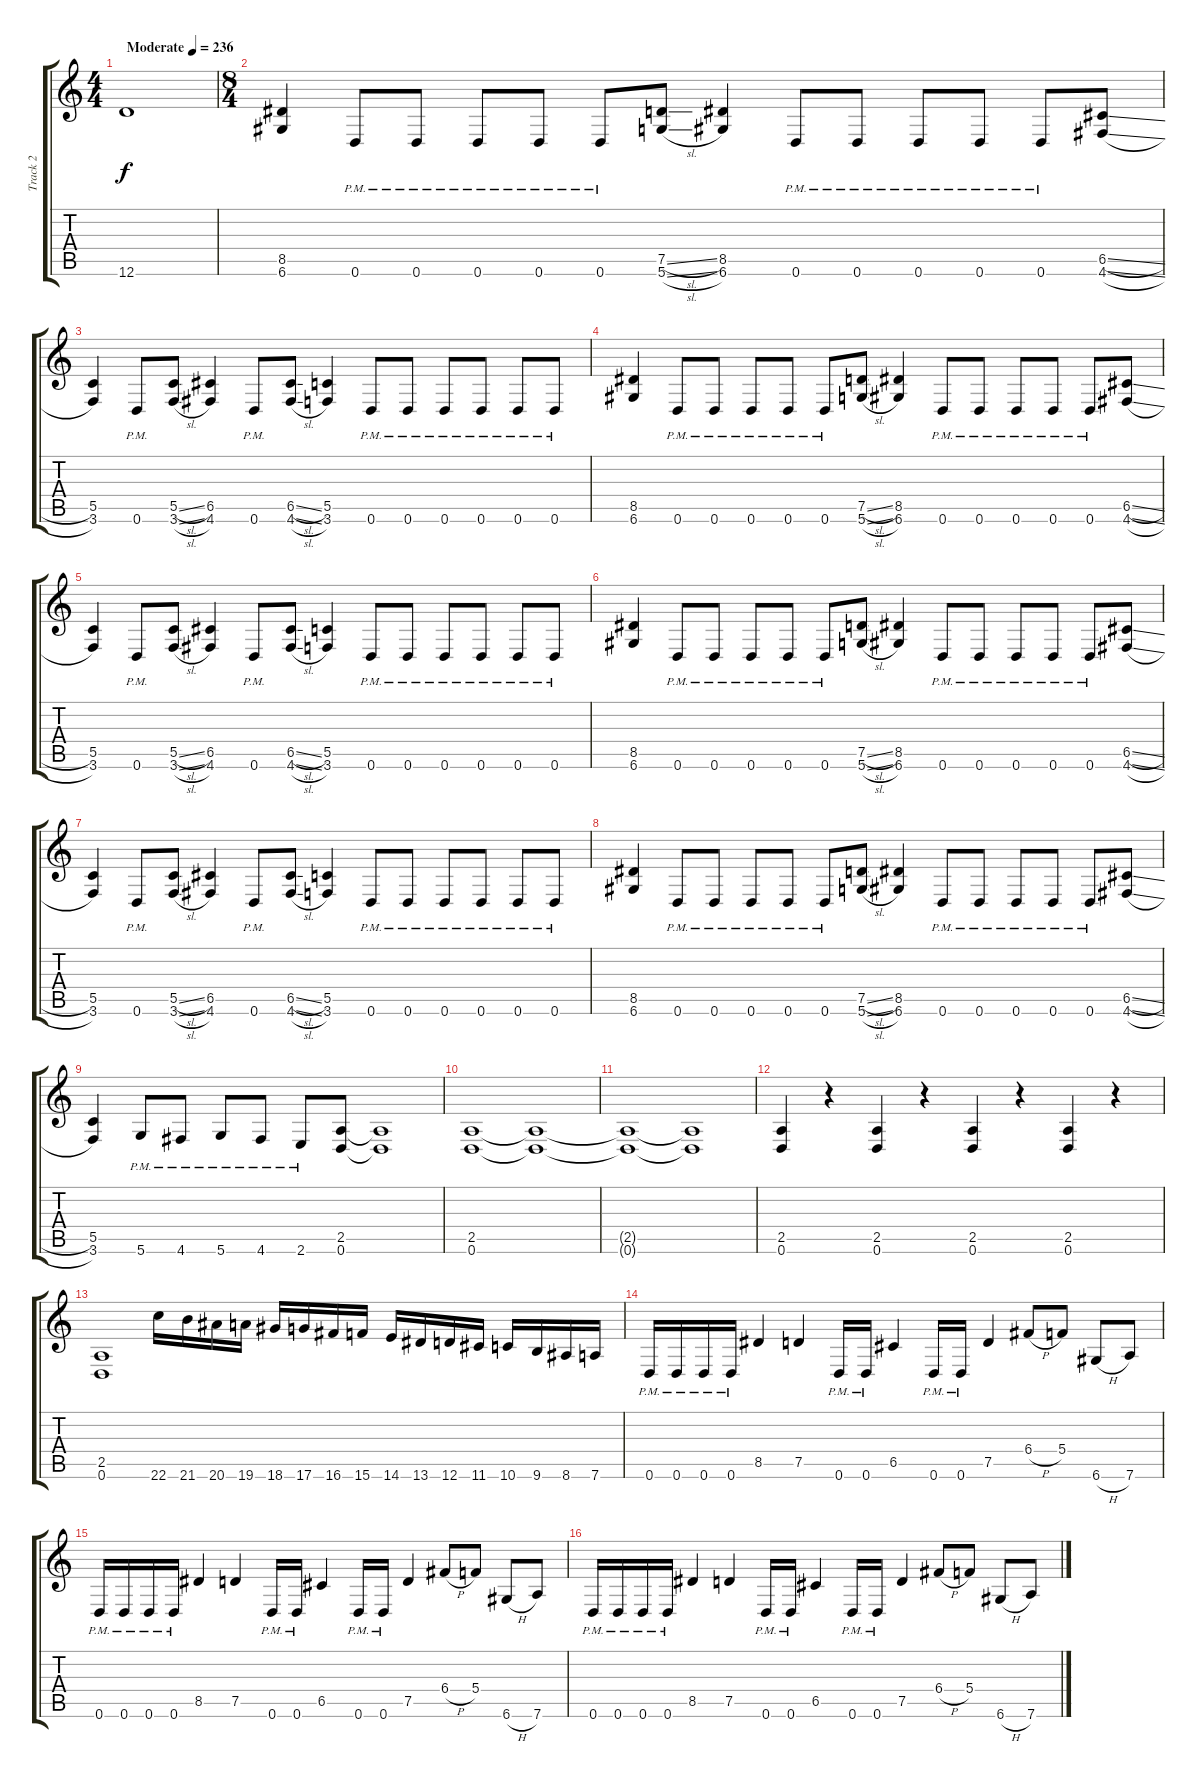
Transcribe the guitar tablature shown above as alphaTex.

\track ("Track 2" "Track 2") {instrument distortionguitar}
\staff {score tabs}
\tuning (D4 A3 F3 C3 G2 D2) {hide}
\ts (4 4)
\tempo (236 "Moderate")
\clef g2
\ks c
12.6.1{dy f instrument gunshot} |
\ts (8 4)
(8.5 6.6).4{instrument distortionguitar} 0.6{pm}.8 0.6{pm}.8 0.6{pm}.8 0.6{pm}.8 0.6{pm}.8 (7.5{sl} 5.6{sl}).8 (8.5 6.6).4 0.6{pm}.8 0.6{pm}.8 0.6{pm}.8 0.6{pm}.8 0.6{pm}.8 (6.5{sl} 4.6{sl}).8 |
(5.5 3.6).4 0.6{pm}.8 (5.5{sl} 3.6{sl}).8 (6.5 4.6).4 0.6{pm}.8 (6.5{sl} 4.6{sl}).8 (5.5 3.6).4 0.6{pm}.8 0.6{pm}.8 0.6{pm}.8 0.6{pm}.8 0.6{pm}.8 0.6{pm}.8 |
(8.5 6.6).4 0.6{pm}.8 0.6{pm}.8 0.6{pm}.8 0.6{pm}.8 0.6{pm}.8 (7.5{sl} 5.6{sl}).8 (8.5 6.6).4 0.6{pm}.8 0.6{pm}.8 0.6{pm}.8 0.6{pm}.8 0.6{pm}.8 (6.5{sl} 4.6{sl}).8 |
(5.5 3.6).4 0.6{pm}.8 (5.5{sl} 3.6{sl}).8 (6.5 4.6).4 0.6{pm}.8 (6.5{sl} 4.6{sl}).8 (5.5 3.6).4 0.6{pm}.8 0.6{pm}.8 0.6{pm}.8 0.6{pm}.8 0.6{pm}.8 0.6{pm}.8 |
(8.5 6.6).4 0.6{pm}.8 0.6{pm}.8 0.6{pm}.8 0.6{pm}.8 0.6{pm}.8 (7.5{sl} 5.6{sl}).8 (8.5 6.6).4 0.6{pm}.8 0.6{pm}.8 0.6{pm}.8 0.6{pm}.8 0.6{pm}.8 (6.5{sl} 4.6{sl}).8 |
(5.5 3.6).4 0.6{pm}.8 (5.5{sl} 3.6{sl}).8 (6.5 4.6).4 0.6{pm}.8 (6.5{sl} 4.6{sl}).8 (5.5 3.6).4 0.6{pm}.8 0.6{pm}.8 0.6{pm}.8 0.6{pm}.8 0.6{pm}.8 0.6{pm}.8 |
(8.5 6.6).4 0.6{pm}.8 0.6{pm}.8 0.6{pm}.8 0.6{pm}.8 0.6{pm}.8 (7.5{sl} 5.6{sl}).8 (8.5 6.6).4 0.6{pm}.8 0.6{pm}.8 0.6{pm}.8 0.6{pm}.8 0.6{pm}.8 (6.5{sl} 4.6{sl}).8 |
(5.5 3.6).4 5.6{pm}.8 4.6{pm}.8 5.6{pm}.8 4.6{pm}.8 2.6{pm}.8 (2.5 0.6).8 (2.5{t} 0.6{t}).1 |
(2.5 0.6).1 (2.5{t} 0.6{t}).1 |
(2.5{t} 0.6{t}).1 (2.5{t} 0.6{t}).1 |
(2.5 0.6).4 r.4 (2.5 0.6).4 r.4 (2.5 0.6).4 r.4 (2.5 0.6).4 r.4 |
(2.5 0.6).1 22.6.16{instrument breathnoise} 21.6.16 20.6.16 19.6.16 18.6.16 17.6.16 16.6.16 15.6.16 14.6.16 13.6.16 12.6.16 11.6.16 10.6.16 9.6.16 8.6.16 7.6.16 |
0.6{pm}.16{instrument distortionguitar} 0.6{pm}.16 0.6{pm}.16 0.6{pm}.16 8.5.4 7.5.4 0.6{pm}.16 0.6{pm}.16 6.5.4 0.6{pm}.16 0.6{pm}.16 7.5.4 6.4{h}.8 5.4.8 6.6{h}.8 7.6.8 |
0.6{pm}.16 0.6{pm}.16 0.6{pm}.16 0.6{pm}.16 8.5.4 7.5.4 0.6{pm}.16 0.6{pm}.16 6.5.4 0.6{pm}.16 0.6{pm}.16 7.5.4 6.4{h}.8 5.4.8 6.6{h}.8 7.6.8 |
0.6{pm}.16 0.6{pm}.16 0.6{pm}.16 0.6{pm}.16 8.5.4 7.5.4 0.6{pm}.16 0.6{pm}.16 6.5.4 0.6{pm}.16 0.6{pm}.16 7.5.4 6.4{h}.8 5.4.8 6.6{h}.8 7.6.8
